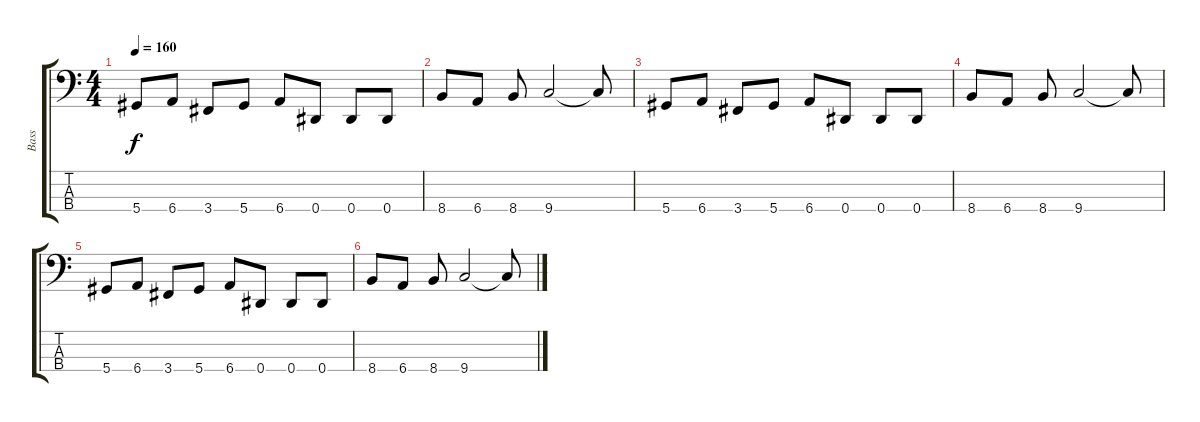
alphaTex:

\track ("Bass" "Bass") {instrument slapbass1}
\staff {score tabs}
\tuning (Gb2 Db2 Ab1 Eb1) {hide}
\ts (4 4)
\tempo 160
\clef f4
\ks c
5.4.8{dy f} 6.4.8 3.4.8 5.4.8 6.4.8 0.4.8 0.4.8 0.4.8 |
8.4.8 6.4.8 8.4.8 9.4.2 9.4{t}.8 |
5.4.8 6.4.8 3.4.8 5.4.8 6.4.8 0.4.8 0.4.8 0.4.8 |
8.4.8 6.4.8 8.4.8 9.4.2 9.4{t}.8 |
5.4.8 6.4.8 3.4.8 5.4.8 6.4.8 0.4.8 0.4.8 0.4.8 |
8.4.8 6.4.8 8.4.8 9.4.2 9.4{t}.8
